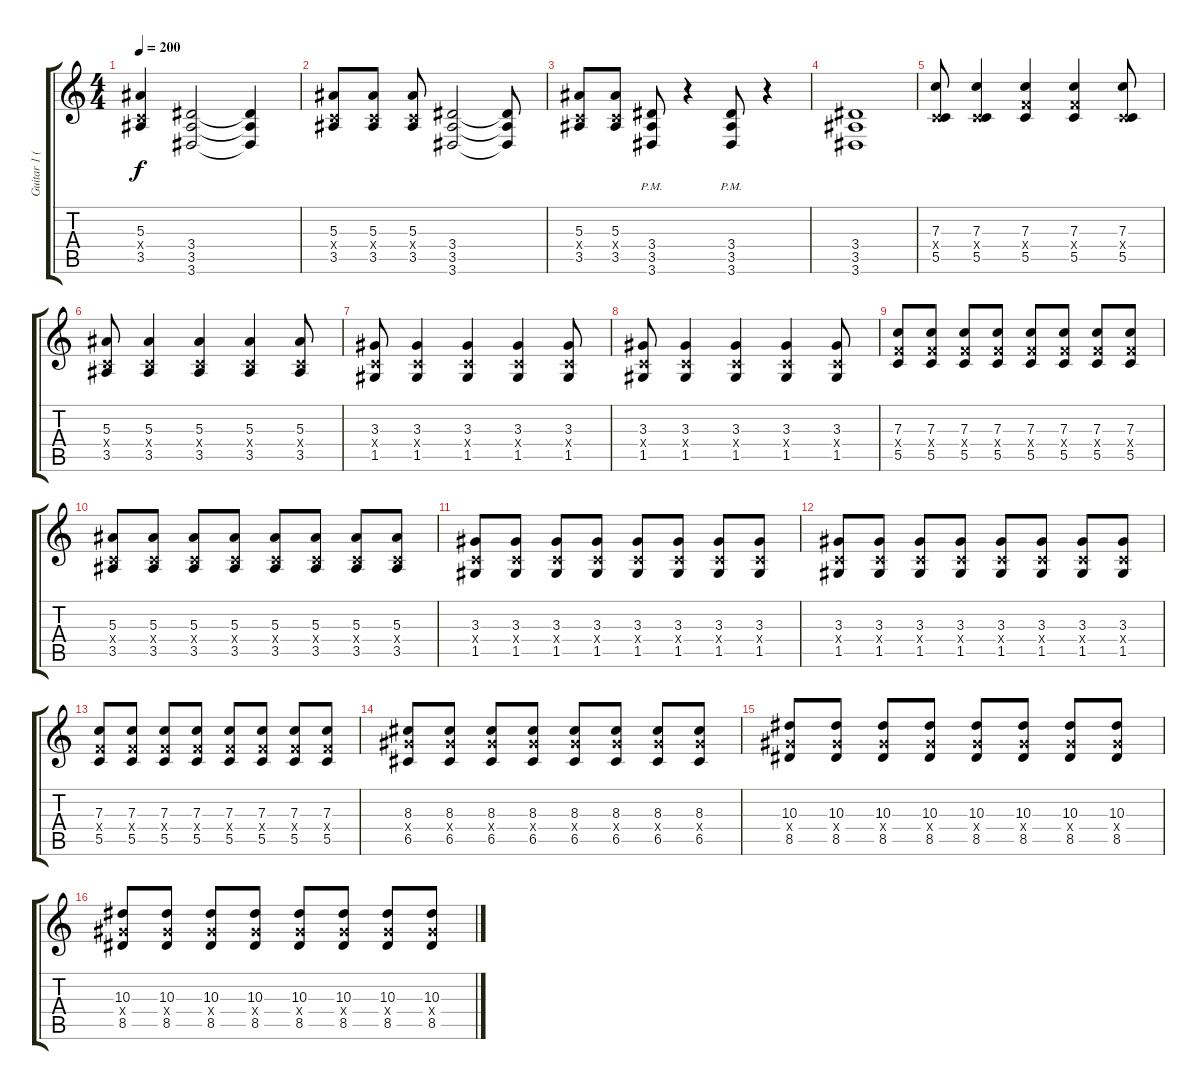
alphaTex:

\track ("Guitar 1 (Rhythm)" "Guitar 1 (") {instrument distortionguitar}
\staff {score tabs}
\tuning (D4 A3 F3 C3 G2 C2) {hide}
\ts (4 4)
\tempo 200
\clef g2
\ks c
(5.3 0.4{x} 3.5).4{dy f} (3.4 3.5 3.6).2 (3.4{t} 3.5{t} 3.6{t}).4 |
(5.3 0.4{x} 3.5).8 (5.3 0.4{x} 3.5).8 (5.3 0.4{x} 3.5).8 (3.4 3.5 3.6).2 (3.4{t} 3.5{t} 3.6{t}).8 |
(5.3 0.4{x} 3.5).8 (5.3 0.4{x} 3.5).8 (3.4{pm} 3.5{pm} 3.6{pm}).8 r.4 (3.4{pm} 3.5{pm} 3.6{pm}).8 r.4 |
(3.4 3.5 3.6).1 |
(7.3 0.4{x} 5.5).8 (7.3 0.4{x} 5.5).4 (7.3 5.4{x} 5.5).4 (7.3 5.4{x} 5.5).4 (7.3 0.4{x} 5.5).8 |
(5.3 0.4{x} 3.5).8 (5.3 0.4{x} 3.5).4 (5.3 0.4{x} 3.5).4 (5.3 0.4{x} 3.5).4 (5.3 0.4{x} 3.5).8 |
(3.3 0.4{x} 1.5).8 (3.3 0.4{x} 1.5).4 (3.3 0.4{x} 1.5).4 (3.3 0.4{x} 1.5).4 (3.3 0.4{x} 1.5).8 |
(3.3 0.4{x} 1.5).8 (3.3 0.4{x} 1.5).4 (3.3 0.4{x} 1.5).4 (3.3 0.4{x} 1.5).4 (3.3 0.4{x} 1.5).8 |
(7.3 5.4{x} 5.5).8 (7.3 5.4{x} 5.5).8 (7.3 5.4{x} 5.5).8 (7.3 5.4{x} 5.5).8 (7.3 5.4{x} 5.5).8 (7.3 5.4{x} 5.5).8 (7.3 5.4{x} 5.5).8 (7.3 5.4{x} 5.5).8 |
(5.3 0.4{x} 3.5).8 (5.3 0.4{x} 3.5).8 (5.3 0.4{x} 3.5).8 (5.3 0.4{x} 3.5).8 (5.3 0.4{x} 3.5).8 (5.3 0.4{x} 3.5).8 (5.3 0.4{x} 3.5).8 (5.3 0.4{x} 3.5).8 |
(3.3 0.4{x} 1.5).8 (3.3 0.4{x} 1.5).8 (3.3 0.4{x} 1.5).8 (3.3 0.4{x} 1.5).8 (3.3 0.4{x} 1.5).8 (3.3 0.4{x} 1.5).8 (3.3 0.4{x} 1.5).8 (3.3 0.4{x} 1.5).8 |
(3.3 0.4{x} 1.5).8 (3.3 0.4{x} 1.5).8 (3.3 0.4{x} 1.5).8 (3.3 0.4{x} 1.5).8 (3.3 0.4{x} 1.5).8 (3.3 0.4{x} 1.5).8 (3.3 0.4{x} 1.5).8 (3.3 0.4{x} 1.5).8 |
(7.3 5.4{x} 5.5).8 (7.3 5.4{x} 5.5).8 (7.3 5.4{x} 5.5).8 (7.3 5.4{x} 5.5).8 (7.3 5.4{x} 5.5).8 (7.3 5.4{x} 5.5).8 (7.3 5.4{x} 5.5).8 (7.3 5.4{x} 5.5).8 |
(8.3 8.4{x} 6.5).8 (8.3 8.4{x} 6.5).8 (8.3 8.4{x} 6.5).8 (8.3 8.4{x} 6.5).8 (8.3 8.4{x} 6.5).8 (8.3 8.4{x} 6.5).8 (8.3 8.4{x} 6.5).8 (8.3 8.4{x} 6.5).8 |
(10.3 8.4{x} 8.5).8 (10.3 8.4{x} 8.5).8 (10.3 8.4{x} 8.5).8 (10.3 8.4{x} 8.5).8 (10.3 8.4{x} 8.5).8 (10.3 8.4{x} 8.5).8 (10.3 8.4{x} 8.5).8 (10.3 8.4{x} 8.5).8 |
(10.3 8.4{x} 8.5).8 (10.3 8.4{x} 8.5).8 (10.3 8.4{x} 8.5).8 (10.3 8.4{x} 8.5).8 (10.3 8.4{x} 8.5).8 (10.3 8.4{x} 8.5).8 (10.3 8.4{x} 8.5).8 (10.3 8.4{x} 8.5).8
